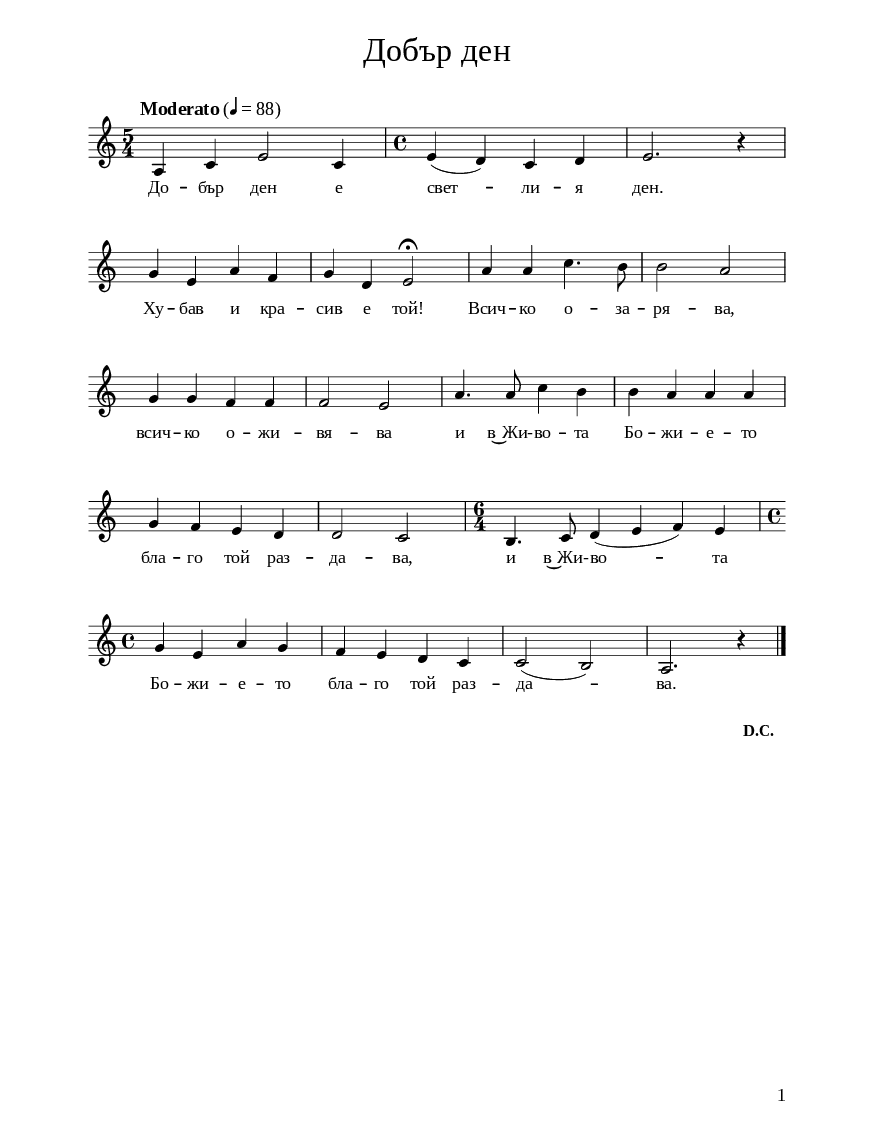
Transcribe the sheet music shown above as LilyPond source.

\version "2.24.2"

% include paper part and global functions
\include "include/globals.ily"

\bookpart {
   \label #'ref095_2
  \tocItem \markup "Добър ден – Dobăr den"
  \include "include/bookpart-paper.ily"
  \score {
    \include "include/score-layout.ily"


    \new Voice \absolute  {
      \clef treble
      \key a \minor
      \time 5/4
      \tempoFunc "Moderato" 4 "88"

      a4 c' e'2 c'4 | \time 4/4  e'4 ( d' ) c'  d'  | e'2. r4 \break |

      g'4 e' a' f' | g'4 d' e'2 \fermata | a'4 a' c''4. b'8 | b'2 a' \break |

      g'4 g' f' f' |  f'2 e' | a'4. a'8 c''4 b' | b'4 a' a' a' \break |

      g'4 f' e' d' | d'2 c' |  \time 6/4  b4. c'8 d'4 ( e' f' ) e' \break |

      \time 4/4  g'4 e' a' g' | f'4 e' d' c' | c'2 ( b ) | a2. r4 \break |

      \bar "|."
    }

    \addlyrics {
      До -- бър
      ден е свет -- ли -- я ден. Ху -- бав и кра --
      сив е той! Всич -- ко о -- за -- ря -- ва, всич
      -- ко о -- жи -- вя -- ва и "в~Жи-" -- во -- та Бо
      -- жи -- е -- то бла -- го той раз -- да -- ва,
      и "в~Жи-" -- во -- та Бо -- жи -- е -- то бла -- го
      той раз -- да -- ва.

    }

    \header {
      title = \titleFunc "Добър ден" "Dobăr den"
    }

    \midi{}

  } % score

  \markup \dc-one "D.C."
  

  % include foreign translation(s) of the song
  

} % bookpart
